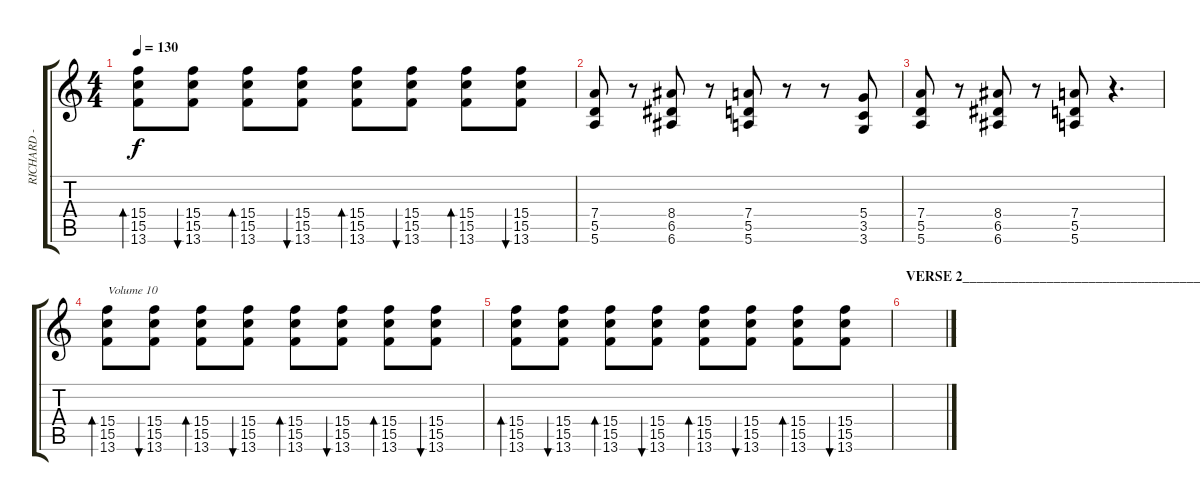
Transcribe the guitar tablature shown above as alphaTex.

\track ("RICHARD - Standart" "RICHARD - ") {instrument distortionguitar}
\staff {score tabs}
\tuning (E4 B3 G3 D3 A2 E2) {hide}
\ts (4 4)
\tempo 130
\clef g2
\ks c
(15.4 15.5 13.6).8{bd 60 dy f} (15.4 15.5 13.6).8{bu 60} (15.4 15.5 13.6).8{bd 60} (15.4 15.5 13.6).8{bu 60} (15.4 15.5 13.6).8{bd 60} (15.4 15.5 13.6).8{bu 60} (15.4 15.5 13.6).8{bd 60} (15.4 15.5 13.6).8{bu 60} |
(7.4 5.5 5.6).8 r.8 (8.4 6.5 6.6).8 r.8 (7.4 5.5 5.6).8 r.8 r.8 (5.4 3.5 3.6).8 |
(7.4 5.5 5.6).8 r.8 (8.4 6.5 6.6).8 r.8 (7.4 5.5 5.6).8 r.4{d} |
(15.4 15.5 13.6).8{bd 60 txt "Volume 10" volume 10} (15.4 15.5 13.6).8{bu 60} (15.4 15.5 13.6).8{bd 60} (15.4 15.5 13.6).8{bu 60} (15.4 15.5 13.6).8{bd 60} (15.4 15.5 13.6).8{bu 60} (15.4 15.5 13.6).8{bd 60} (15.4 15.5 13.6).8{bu 60} |
(15.4 15.5 13.6).8{bd 60} (15.4 15.5 13.6).8{bu 60} (15.4 15.5 13.6).8{bd 60} (15.4 15.5 13.6).8{bu 60} (15.4 15.5 13.6).8{bd 60} (15.4 15.5 13.6).8{bu 60} (15.4 15.5 13.6).8{bd 60} (15.4 15.5 13.6).8{bu 60} |
\section ("" "VERSE 2______________________________________________")
